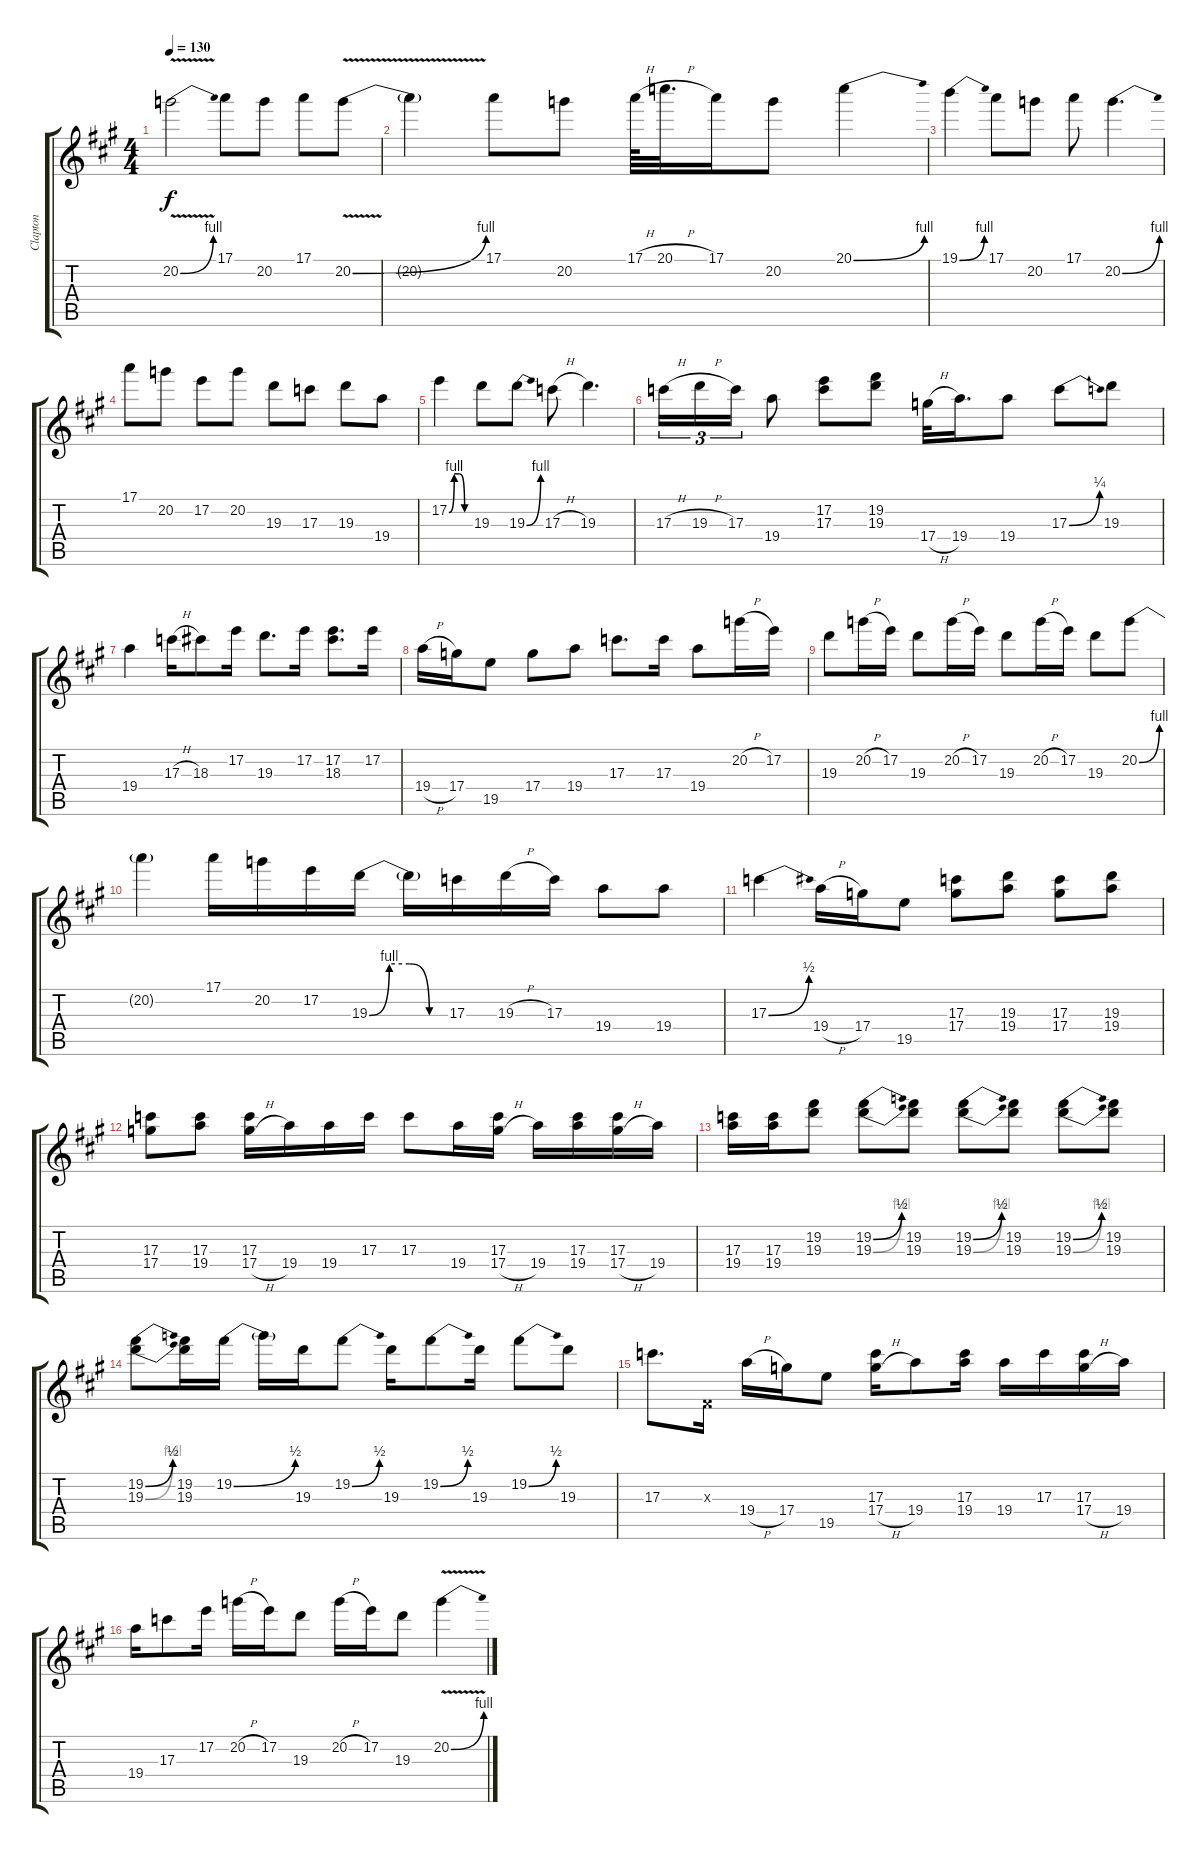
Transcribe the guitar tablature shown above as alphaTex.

\track ("Clapton" "Clapton") {instrument overdrivenguitar}
\staff {score tabs}
\tuning (E4 B3 G3 D3 A2 E2) {hide}
\ts (4 4)
\tempo 130
\clef g2
\ks a
20.2{be (bend 0 0 60 4) v}.2{dy f} 17.1.8 20.2.8 17.1.8 20.2{be (bend 0 0 60 4) v}.8 |
20.2{t}.4 17.1.8 20.2.8 17.1{h}.64 20.1{h}.32{d} 17.1.16 20.2.8 20.1{be (bend 0 0 60 4)}.4 |
19.1{be (bend 0 0 60 4)}.4 17.1.8 20.2.8 17.1.8 20.2{be (bend 0 0 60 4)}.4{d} |
17.1.8 20.2.8 17.2.8 20.2.8 19.3.8 17.3.8 19.3.8 19.4.8 |
17.2{be (custom 0 0 15 4 30 4 45 0 60 0)}.4 19.3.8 19.3{be (bend 0 0 60 4)}.8 17.3{h}.8 19.3.4{d} |
17.3{h}.16{tu (3 2)} 19.3{h}.16{tu (3 2)} 17.3.16{tu (3 2)} 19.4.8 (17.2 17.3).8 (19.2 19.3).8 17.4{h}.32 19.4.16{d} 19.4.8 17.3{be (bend 0 0 60 1)}.8 19.3.8 |
19.4.4 17.3{h}.16 18.3.8 17.2.16 19.3.8{d} 17.2.16 (17.2 18.3).8{d} 17.2.16 |
19.4{h}.16 17.4.16 19.5.8 17.4.8 19.4.8 17.3.8{d} 17.3.16 19.4.8 20.2{h}.16 17.2.16 |
19.3.8 20.2{h}.16 17.2.16 19.3.8 20.2{h}.16 17.2.16 19.3.8 20.2{h}.16 17.2.16 19.3.8 20.2{be (bend 0 0 60 4)}.8 |
20.2{t}.4 17.1.16 20.2.16 17.2.16 19.3{be (custom 0 0 15 4 30 4 45 0 60 0)}.16 19.3{t}.16 17.3.16 19.3{h}.16 17.3.16 19.4.8 19.4.8 |
17.3{be (bend 0 0 60 2)}.4 19.4{h}.16 17.4.16 19.5.8 (17.3 17.4).8 (19.3 19.4).8 (17.3 17.4).8 (19.3 19.4).8 |
(17.3 17.4).8 (17.3 19.4).8 (17.3 17.4{h}).16 19.4.16 19.4.16 17.3.16 17.3.8 19.4.16 (17.3 17.4{h}).16 19.4.16 (17.3 19.4).16 (17.3 17.4{h}).16 19.4.16 |
(17.3 19.4).16 (17.3 19.4).16 (19.2 19.3).8 (19.2{be (bend 0 0 60 2)} 19.3{be (bend 0 0 60 4)}).8 (19.2 19.3).8 (19.2{be (bend 0 0 60 2)} 19.3{be (bend 0 0 60 4)}).8 (19.2 19.3).8 (19.2{be (bend 0 0 60 2)} 19.3{be (bend 0 0 60 4)}).8 (19.2 19.3).8 |
(19.2{be (bend 0 0 60 2)} 19.3{be (bend 0 0 60 4)}).8 (19.2 19.3).16 19.2{be (bend 0 0 60 2)}.16 19.2{t}.16 19.3.16 19.2{be (bend 0 0 60 2)}.8 19.3.16 19.2{be (bend 0 0 60 2)}.8 19.3.16 19.2{be (bend 0 0 60 2)}.8 19.3.8 |
17.3.8{d} -1.3{x}.16 19.4{h}.16 17.4.16 19.5.8 (17.3 17.4{h}).16 19.4.8 (17.3 19.4).16 19.4.16 17.3.16 (17.3 17.4{h}).16 19.4.16 |
19.4.16 17.3.8 17.2.16 20.2{h}.16 17.2.16 19.3.8 20.2{h}.16 17.2.16 19.3.8 20.2{be (bend 0 0 60 4) v}.4
